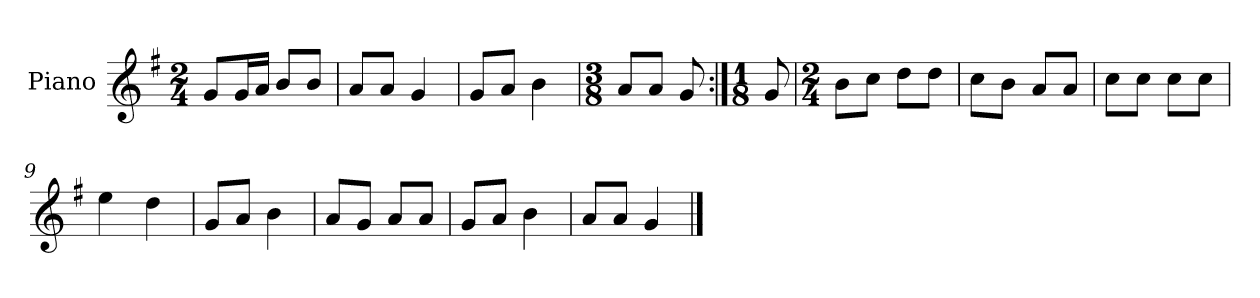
**kern
*part1
*staff1
*I"Piano
*I'Pno.
*clefG2
*k[f#]
*M2/4
=1
8g/L
16g/L
16a/JJ
8b/L
8b/J
=2
8a/L
8a/J
4g/
=3
8g/L
8a/J
4b\
=4
*M3/8
8a/L
8a/J
8g/
=5:|!
*M1/8
8g/
=6
*M2/4
8b\L
8cc\J
8dd\L
8dd\J
=7
8cc\L
8b\J
8a/L
8a/J
=8
8cc\L
8cc\J
8cc\L
8cc\J
=9
4ee\
4dd\
=10
8g/L
8a/J
4b\
=11
8a/L
8g/J
8a/L
8a/J
!!LO:LB:g=z
=12
8g/L
8a/J
4b\
=13
8a/L
8a/J
4g/
==
*-
